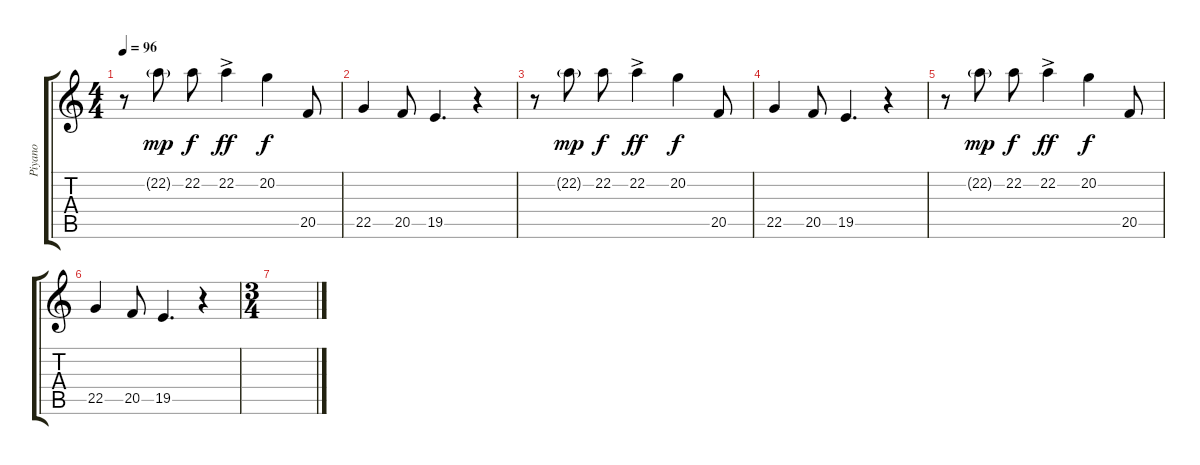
\track ("Piyano" "Piyano") {instrument electricgrandpiano}
\staff {score tabs}
\tuning (E4 B3 G3 D3 A2 E2) {hide}
\ts (4 4)
\tempo 96
\clef g2
\ks c
r.8{dy f} 22.2{g}.8{dy mp} 22.2.8{dy f} 22.2{ac}.4{dy ff} 20.2.4{dy f} 20.5.8 |
22.5.4 20.5.8 19.5.4{d} r.4 |
r.8 22.2{g}.8{dy mp} 22.2.8{dy f} 22.2{ac}.4{dy ff} 20.2.4{dy f} 20.5.8 |
22.5.4 20.5.8 19.5.4{d} r.4 |
r.8 22.2{g}.8{dy mp} 22.2.8{dy f} 22.2{ac}.4{dy ff} 20.2.4{dy f} 20.5.8 |
22.5.4 20.5.8 19.5.4{d} r.4 |
\ts (3 4)
